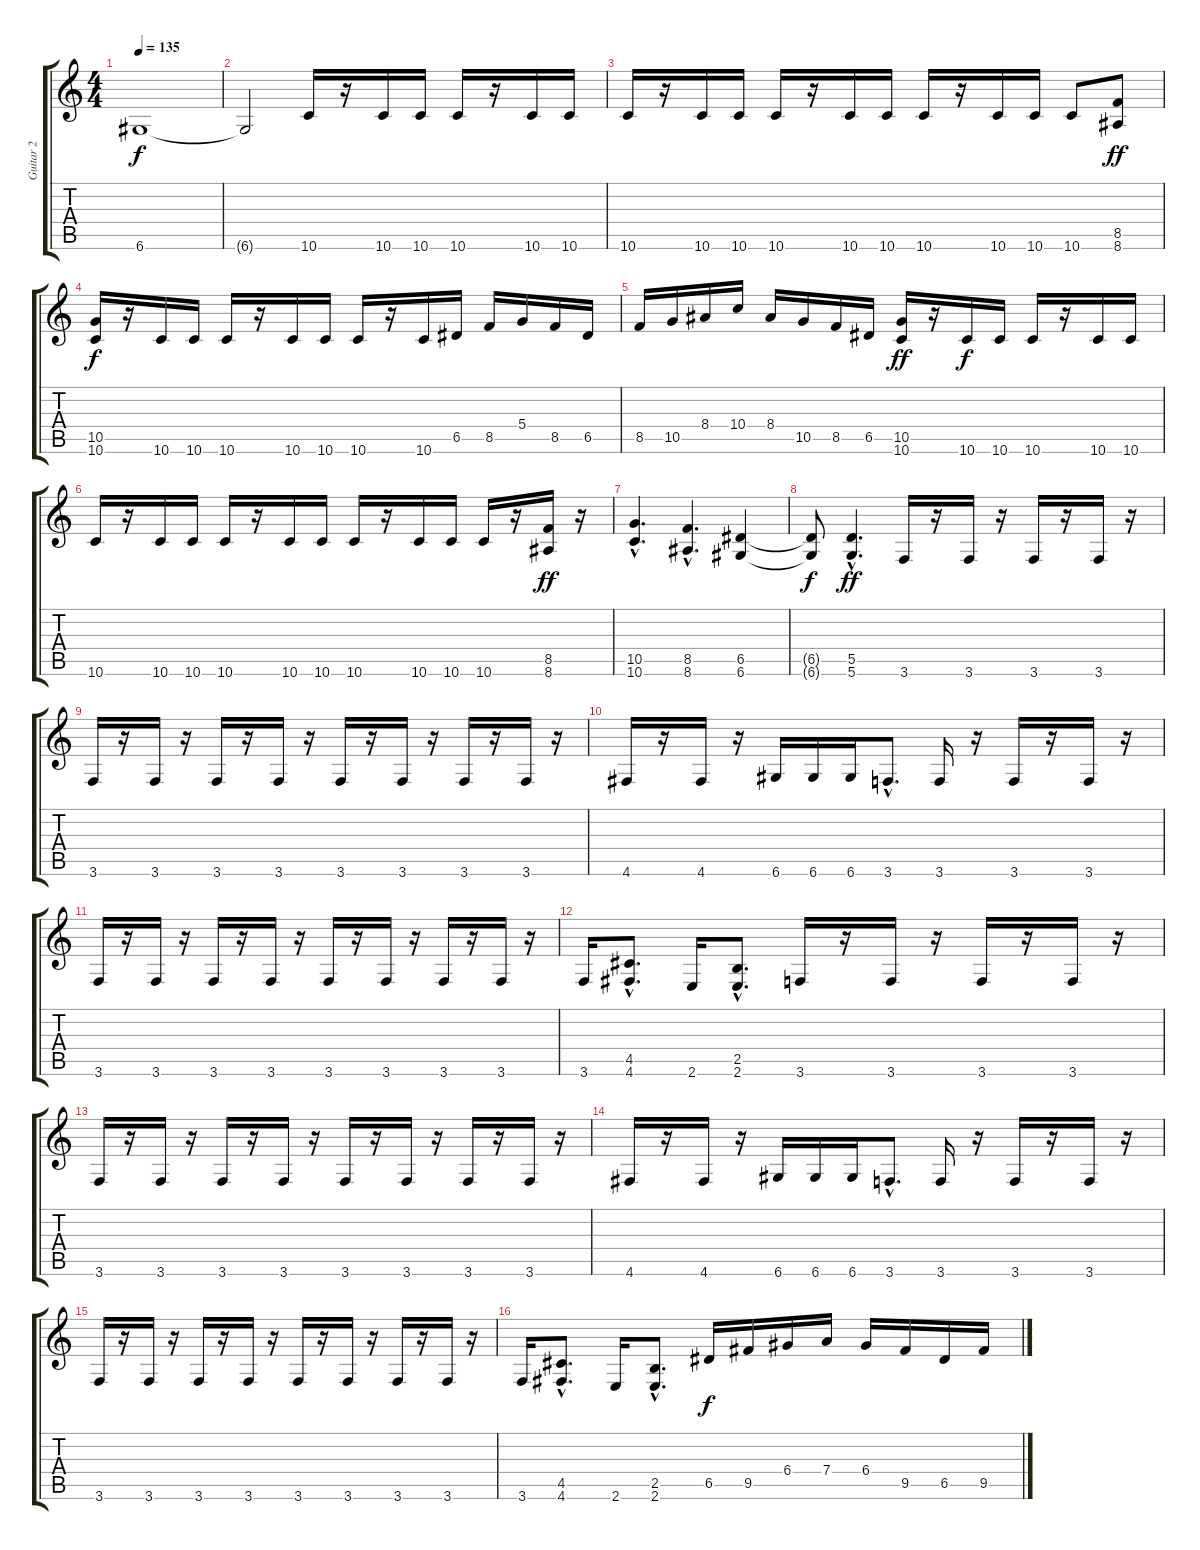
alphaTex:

\track ("Guitar 2" "Guitar 2") {instrument distortionguitar}
\staff {score tabs}
\tuning (E4 B3 G3 D3 A2 D2) {hide}
\ts (4 4)
\tempo 135
\clef g2
\ks c
6.6{t}.1{dy f} |
6.6{t}.2 10.6.16 r.16 10.6.16 10.6.16 10.6.16 r.16 10.6.16 10.6.16 |
10.6.16 r.16 10.6.16 10.6.16 10.6.16 r.16 10.6.16 10.6.16 10.6.16 r.16 10.6.16 10.6.16 10.6.8 (8.5 8.6).8{dy ff} |
(10.5 10.6).16{dy f} r.16 10.6.16 10.6.16 10.6.16 r.16 10.6.16 10.6.16 10.6.16 r.16 10.6.16 6.5.16 8.5.16 5.4.16 8.5.16 6.5.16 |
8.5.16 10.5.16 8.4.16 10.4.16 8.4.16 10.5.16 8.5.16 6.5.16 (10.5 10.6).16{dy ff} r.16 10.6.16{dy f} 10.6.16 10.6.16 r.16 10.6.16 10.6.16 |
10.6.16 r.16 10.6.16 10.6.16 10.6.16 r.16 10.6.16 10.6.16 10.6.16 r.16 10.6.16 10.6.16 10.6.16 r.16 (8.5 8.6).16{dy ff} r.16 |
(10.5{hac} 10.6{hac}).4{d} (8.5{hac} 8.6{hac}).4{d} (6.5 6.6).4 |
(6.5{t} 6.6{t}).8{dy f} (5.5{hac} 5.6{hac}).4{d dy ff} 3.6.16 r.16 3.6.16 r.16 3.6.16 r.16 3.6.16 r.16 |
3.6.16 r.16 3.6.16 r.16 3.6.16 r.16 3.6.16 r.16 3.6.16 r.16 3.6.16 r.16 3.6.16 r.16 3.6.16 r.16 |
4.6.16 r.16 4.6.16 r.16 6.6.16 6.6.16 6.6.16 3.6{hac}.8{d} 3.6.16 r.16 3.6.16 r.16 3.6.16 r.16 |
3.6.16 r.16 3.6.16 r.16 3.6.16 r.16 3.6.16 r.16 3.6.16 r.16 3.6.16 r.16 3.6.16 r.16 3.6.16 r.16 |
3.6.16 (4.5{hac} 4.6{hac}).8{d} 2.6.16 (2.5{hac} 2.6{hac}).8{d} 3.6.16 r.16 3.6.16 r.16 3.6.16 r.16 3.6.16 r.16 |
3.6.16 r.16 3.6.16 r.16 3.6.16 r.16 3.6.16 r.16 3.6.16 r.16 3.6.16 r.16 3.6.16 r.16 3.6.16 r.16 |
4.6.16 r.16 4.6.16 r.16 6.6.16 6.6.16 6.6.16 3.6{hac}.8{d} 3.6.16 r.16 3.6.16 r.16 3.6.16 r.16 |
3.6.16 r.16 3.6.16 r.16 3.6.16 r.16 3.6.16 r.16 3.6.16 r.16 3.6.16 r.16 3.6.16 r.16 3.6.16 r.16 |
3.6.16 (4.5{hac} 4.6{hac}).8{d} 2.6.16 (2.5{hac} 2.6{hac}).8{d} 6.5.16{dy f balance 8} 9.5.16 6.4.16 7.4.16 6.4.16 9.5.16 6.5.16 9.5.16
